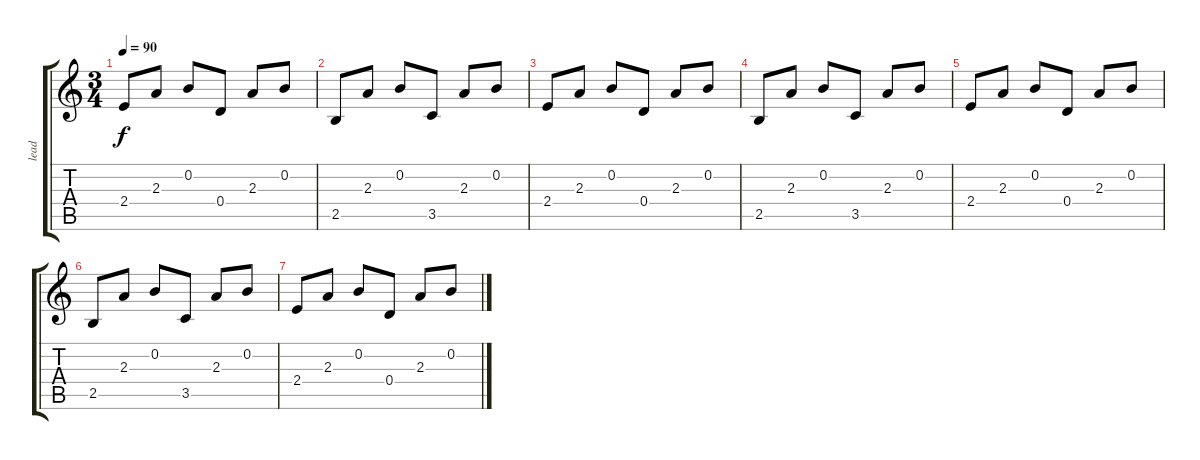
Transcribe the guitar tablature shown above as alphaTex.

\track ("lead" "lead") {instrument acousticguitarsteel}
\staff {score tabs}
\tuning (E4 B3 G3 D3 A2 E2) {hide}
\ts (3 4)
\tempo 90
\clef g2
\ks c
2.4.8{dy f} 2.3.8 0.2.8 0.4.8 2.3.8 0.2.8 |
2.5.8 2.3.8 0.2.8 3.5.8 2.3.8 0.2.8 |
2.4.8 2.3.8 0.2.8 0.4.8 2.3.8 0.2.8 |
2.5.8 2.3.8 0.2.8 3.5.8 2.3.8 0.2.8 |
2.4.8 2.3.8 0.2.8 0.4.8 2.3.8 0.2.8 |
2.5.8 2.3.8 0.2.8 3.5.8 2.3.8 0.2.8 |
2.4.8 2.3.8 0.2.8 0.4.8 2.3.8 0.2.8
